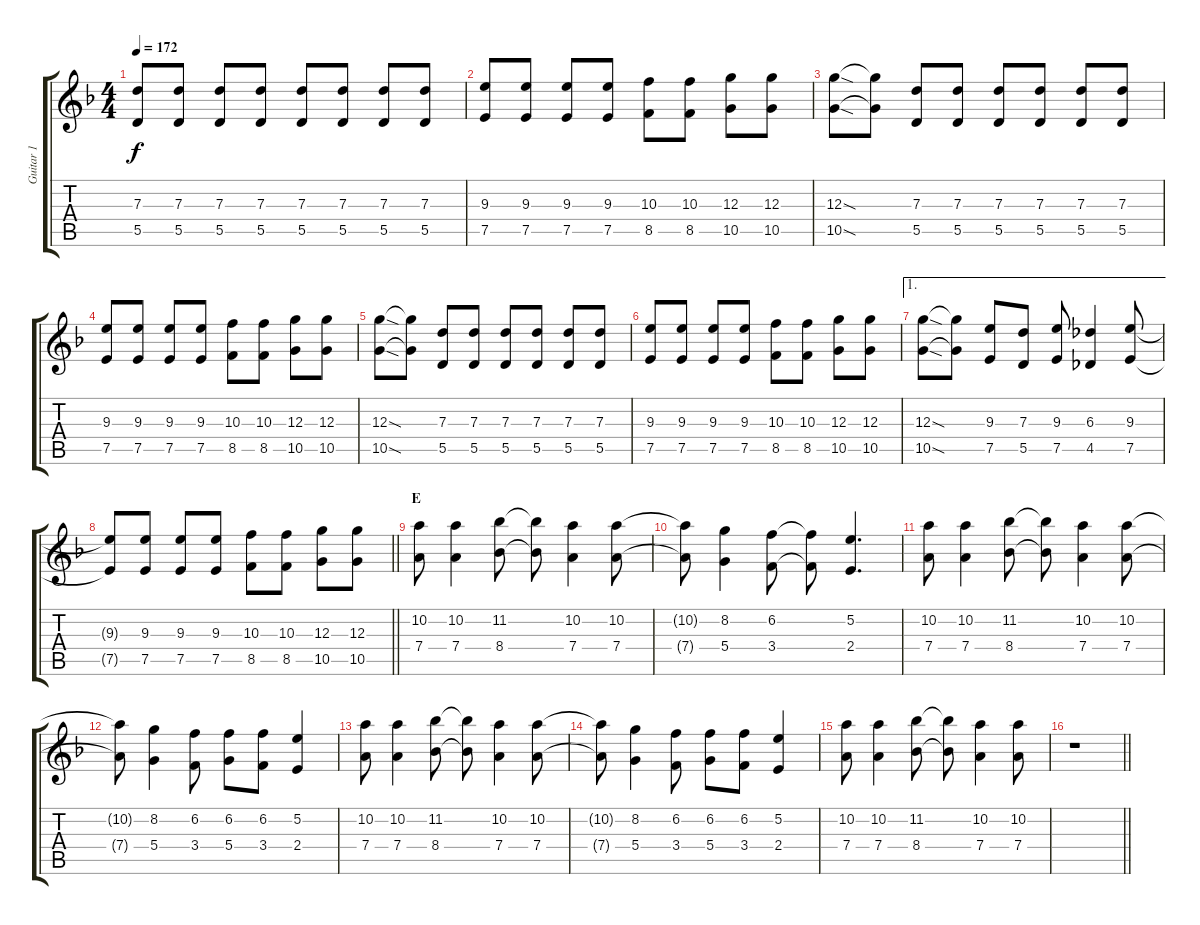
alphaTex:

\track ("Guitar 1" "Guitar 1") {instrument overdrivenguitar}
\staff {score tabs}
\tuning (E4 B3 G3 D3 A2 E2) {hide}
\ts (4 4)
\tempo 172
\clef g2
\ks f
(7.3 5.5).8{dy f} (7.3 5.5).8 (7.3 5.5).8 (7.3 5.5).8 (7.3 5.5).8 (7.3 5.5).8 (7.3 5.5).8 (7.3 5.5).8 |
(9.3 7.5).8 (9.3 7.5).8 (9.3 7.5).8 (9.3 7.5).8 (10.3 8.5).8 (10.3 8.5).8 (12.3 10.5).8 (12.3 10.5).8 |
(12.3{sod} 10.5{sod}).8 (12.3{t} 10.5{t}).8 (7.3 5.5).8 (7.3 5.5).8 (7.3 5.5).8 (7.3 5.5).8 (7.3 5.5).8 (7.3 5.5).8 |
(9.3 7.5).8 (9.3 7.5).8 (9.3 7.5).8 (9.3 7.5).8 (10.3 8.5).8 (10.3 8.5).8 (12.3 10.5).8 (12.3 10.5).8 |
(12.3{sod} 10.5{sod}).8 (12.3{t} 10.5{t}).8 (7.3 5.5).8 (7.3 5.5).8 (7.3 5.5).8 (7.3 5.5).8 (7.3 5.5).8 (7.3 5.5).8 |
(9.3 7.5).8 (9.3 7.5).8 (9.3 7.5).8 (9.3 7.5).8 (10.3 8.5).8 (10.3 8.5).8 (12.3 10.5).8 (12.3 10.5).8 |
\ae 1
(12.3{sod} 10.5{sod}).8 (12.3{t} 10.5{t}).8 (9.3 7.5).8 (7.3 5.5).8 (9.3 7.5).8 (6.3 4.5).4 (9.3 7.5).8 |
\barLineRight lightlight
(9.3{t} 7.5{t}).8 (9.3 7.5).8 (9.3 7.5).8 (9.3 7.5).8 (10.3 8.5).8 (10.3 8.5).8 (12.3 10.5).8 (12.3 10.5).8 |
\section ("" "E")
(10.2 7.4).8 (10.2 7.4).4 (11.2 8.4).8 (11.2{t} 8.4{t}).8 (10.2 7.4).4 (10.2 7.4).8 |
(10.2{t} 7.4{t}).8 (8.2 5.4).4 (6.2 3.4).8 (6.2{t} 3.4{t}).8 (5.2 2.4).4{d} |
(10.2 7.4).8 (10.2 7.4).4 (11.2 8.4).8 (11.2{t} 8.4{t}).8 (10.2 7.4).4 (10.2 7.4).8 |
(10.2{t} 7.4{t}).8 (8.2 5.4).4 (6.2 3.4).8 (6.2 5.4).8 (6.2 3.4).8 (5.2 2.4).4 |
(10.2 7.4).8 (10.2 7.4).4 (11.2 8.4).8 (11.2{t} 8.4{t}).8 (10.2 7.4).4 (10.2 7.4).8 |
(10.2{t} 7.4{t}).8 (8.2 5.4).4 (6.2 3.4).8 (6.2 5.4).8 (6.2 3.4).8 (5.2 2.4).4 |
(10.2 7.4).8 (10.2 7.4).4 (11.2 8.4).8 (11.2{t} 8.4{t}).8 (10.2 7.4).4 (10.2 7.4).8 |
\barLineRight lightlight
r.1
